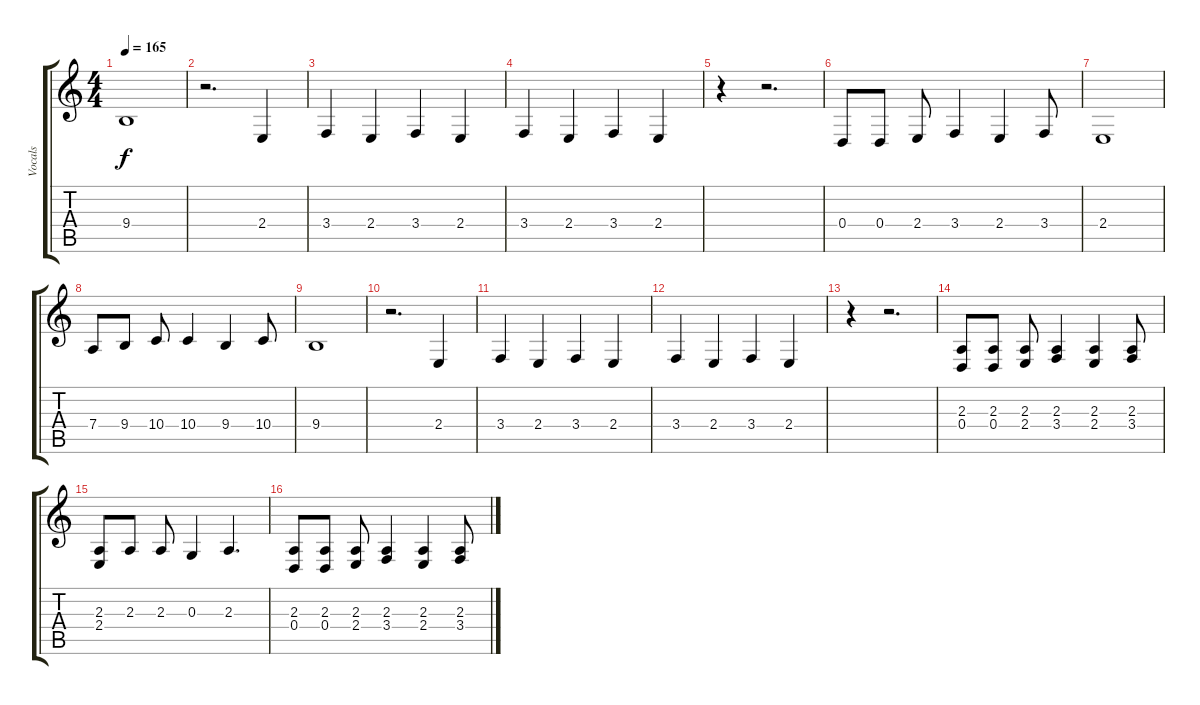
\track ("Vocals" "Vocals") {instrument clarinet}
\staff {score tabs}
\tuning (E4 B3 G3 D3 A2 E2) {hide}
\ts (4 4)
\tempo 165
\clef g2
\ks c
9.4.1{dy f} |
r.2{d} 2.4.4 |
3.4.4 2.4.4 3.4.4 2.4.4 |
3.4.4 2.4.4 3.4.4 2.4.4 |
r.4 r.2{d} |
0.4.8 0.4.8 2.4.8 3.4.4 2.4.4 3.4.8 |
2.4.1 |
7.4.8 9.4.8 10.4.8 10.4.4 9.4.4 10.4.8 |
9.4.1 |
r.2{d} 2.4.4 |
3.4.4 2.4.4 3.4.4 2.4.4 |
3.4.4 2.4.4 3.4.4 2.4.4 |
r.4 r.2{d} |
(2.3 0.4).8 (2.3 0.4).8 (2.3 2.4).8 (2.3 3.4).4 (2.3 2.4).4 (2.3 3.4).8 |
(2.3 2.4).8 2.3.8 2.3.8 0.3.4 2.3.4{d} |
(2.3 0.4).8 (2.3 0.4).8 (2.3 2.4).8 (2.3 3.4).4 (2.3 2.4).4 (2.3 3.4).8
